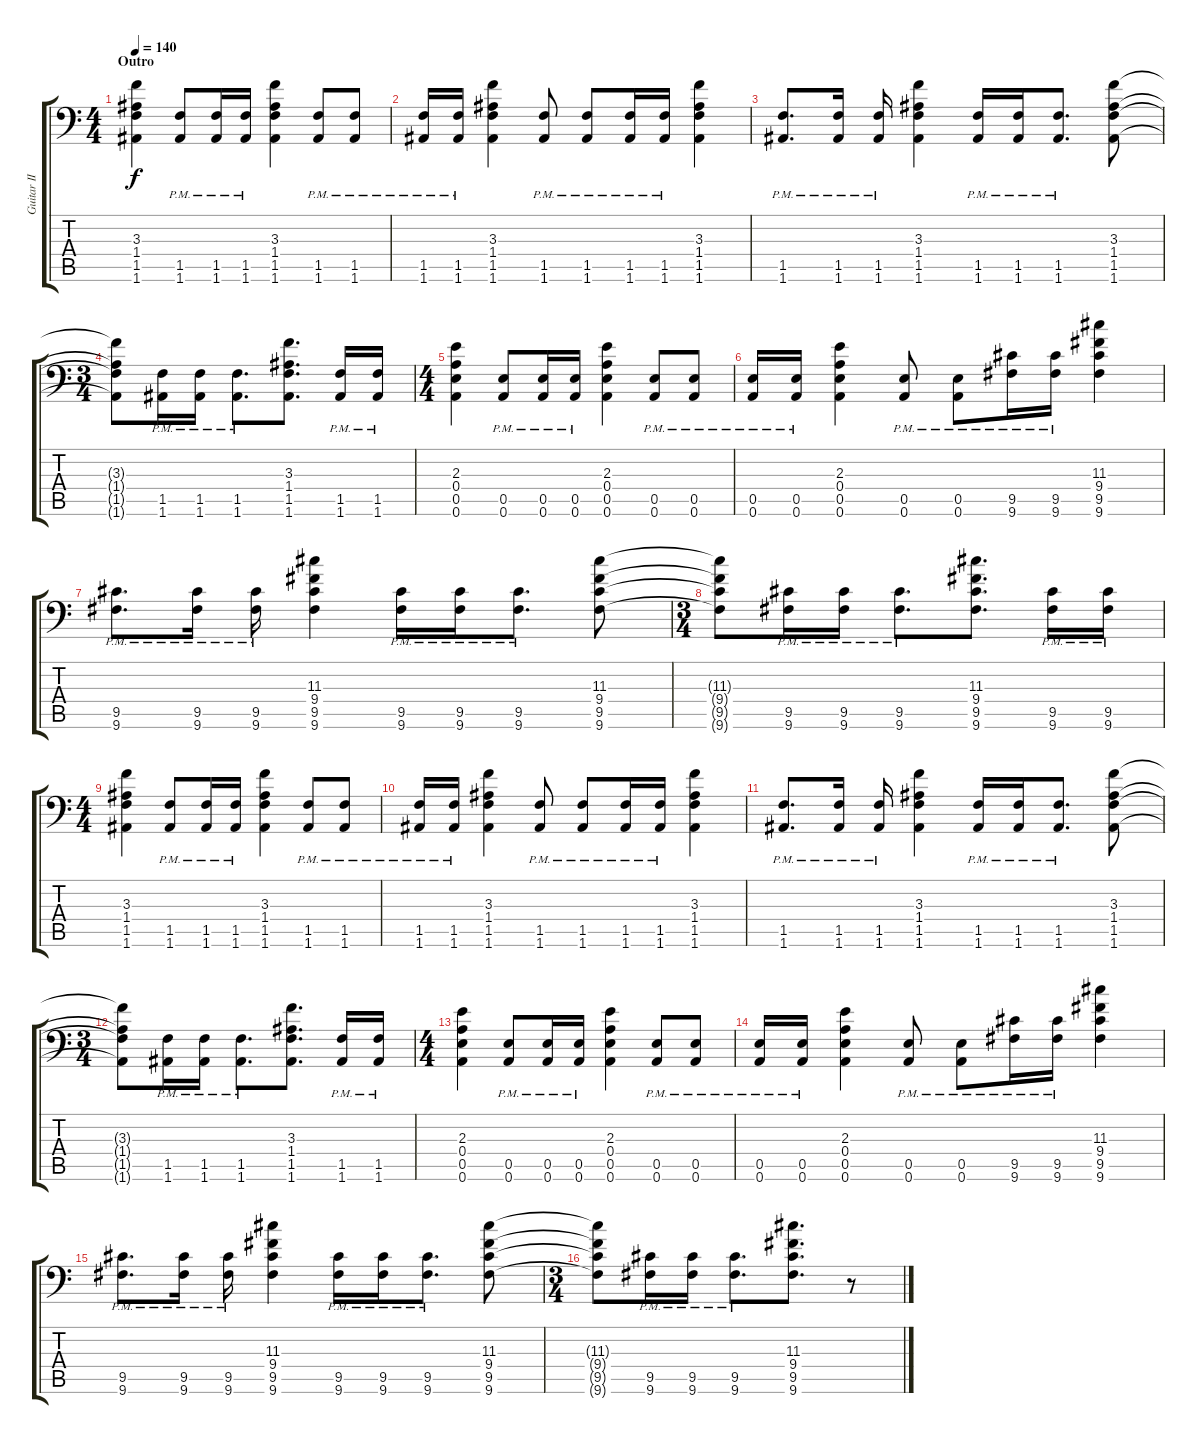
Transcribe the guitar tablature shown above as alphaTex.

\track ("Guitar II" "Guitar II") {instrument overdrivenguitar}
\staff {score tabs}
\tuning (B3 Gb3 D3 A2 E2 A1) {hide}
\ts (4 4)
\section ("" "Outro")
\tempo 140
\clef f4
\ks c
(3.3 1.4 1.5 1.6).4{dy f} (1.5{pm} 1.6{pm}).8 (1.5{pm} 1.6{pm}).16 (1.5{pm} 1.6{pm}).16 (3.3 1.4 1.5 1.6).4 (1.5{pm} 1.6{pm}).8 (1.5{pm} 1.6{pm}).8 |
(1.5{pm} 1.6{pm}).16 (1.5{pm} 1.6{pm}).16 (3.3 1.4 1.5 1.6).4 (1.5{pm} 1.6{pm}).8 (1.5{pm} 1.6{pm}).8 (1.5{pm} 1.6{pm}).16 (1.5{pm} 1.6{pm}).16 (3.3 1.4 1.5 1.6).4 |
(1.5{pm} 1.6{pm}).8{d} (1.5{pm} 1.6{pm}).16 (1.5{pm} 1.6{pm}).16 (3.3 1.4 1.5 1.6).4 (1.5{pm} 1.6{pm}).16 (1.5{pm} 1.6{pm}).16 (1.5{pm} 1.6{pm}).8{d} (3.3 1.4 1.5 1.6).8 |
\ts (3 4)
(3.3{t} 1.4{t} 1.5{t} 1.6{t}).8 (1.5{pm} 1.6{pm}).16 (1.5{pm} 1.6{pm}).16 (1.5{pm} 1.6{pm}).8{d} (3.3 1.4 1.5 1.6).8{d} (1.5{pm} 1.6{pm}).16 (1.5{pm} 1.6{pm}).16 |
\ts (4 4)
(2.3 0.4 0.5 0.6).4 (0.5{pm} 0.6{pm}).8 (0.5{pm} 0.6{pm}).16 (0.5{pm} 0.6{pm}).16 (2.3 0.4 0.5 0.6).4 (0.5{pm} 0.6{pm}).8 (0.5{pm} 0.6{pm}).8 |
(0.5{pm} 0.6{pm}).16 (0.5{pm} 0.6{pm}).16 (2.3 0.4 0.5 0.6).4 (0.5{pm} 0.6{pm}).8 (0.5{pm} 0.6{pm}).8 (9.5{pm} 9.6{pm}).16 (9.5{pm} 9.6{pm}).16 (11.3 9.4 9.5 9.6).4 |
(9.5{pm} 9.6{pm}).8{d} (9.5{pm} 9.6{pm}).16 (9.5{pm} 9.6{pm}).16 (11.3 9.4 9.5 9.6).4 (9.5{pm} 9.6{pm}).16 (9.5{pm} 9.6{pm}).16 (9.5{pm} 9.6{pm}).8{d} (11.3 9.4 9.5 9.6).8 |
\ts (3 4)
(11.3{t} 9.4{t} 9.5{t} 9.6{t}).8 (9.5{pm} 9.6{pm}).16 (9.5{pm} 9.6{pm}).16 (9.5{pm} 9.6{pm}).8{d} (11.3 9.4 9.5 9.6).8{d} (9.5{pm} 9.6{pm}).16 (9.5{pm} 9.6{pm}).16 |
\ts (4 4)
(3.3 1.4 1.5 1.6).4 (1.5{pm} 1.6{pm}).8 (1.5{pm} 1.6{pm}).16 (1.5{pm} 1.6{pm}).16 (3.3 1.4 1.5 1.6).4 (1.5{pm} 1.6{pm}).8 (1.5{pm} 1.6{pm}).8 |
(1.5{pm} 1.6{pm}).16 (1.5{pm} 1.6{pm}).16 (3.3 1.4 1.5 1.6).4 (1.5{pm} 1.6{pm}).8 (1.5{pm} 1.6{pm}).8 (1.5{pm} 1.6{pm}).16 (1.5{pm} 1.6{pm}).16 (3.3 1.4 1.5 1.6).4 |
(1.5{pm} 1.6{pm}).8{d} (1.5{pm} 1.6{pm}).16 (1.5{pm} 1.6{pm}).16 (3.3 1.4 1.5 1.6).4 (1.5{pm} 1.6{pm}).16 (1.5{pm} 1.6{pm}).16 (1.5{pm} 1.6{pm}).8{d} (3.3 1.4 1.5 1.6).8 |
\ts (3 4)
(3.3{t} 1.4{t} 1.5{t} 1.6{t}).8 (1.5{pm} 1.6{pm}).16 (1.5{pm} 1.6{pm}).16 (1.5{pm} 1.6{pm}).8{d} (3.3 1.4 1.5 1.6).8{d} (1.5{pm} 1.6{pm}).16 (1.5{pm} 1.6{pm}).16 |
\ts (4 4)
(2.3 0.4 0.5 0.6).4 (0.5{pm} 0.6{pm}).8 (0.5{pm} 0.6{pm}).16 (0.5{pm} 0.6{pm}).16 (2.3 0.4 0.5 0.6).4 (0.5{pm} 0.6{pm}).8 (0.5{pm} 0.6{pm}).8 |
(0.5{pm} 0.6{pm}).16 (0.5{pm} 0.6{pm}).16 (2.3 0.4 0.5 0.6).4 (0.5{pm} 0.6{pm}).8 (0.5{pm} 0.6{pm}).8 (9.5{pm} 9.6{pm}).16 (9.5{pm} 9.6{pm}).16 (11.3 9.4 9.5 9.6).4 |
(9.5{pm} 9.6{pm}).8{d} (9.5{pm} 9.6{pm}).16 (9.5{pm} 9.6{pm}).16 (11.3 9.4 9.5 9.6).4 (9.5{pm} 9.6{pm}).16 (9.5{pm} 9.6{pm}).16 (9.5{pm} 9.6{pm}).8{d} (11.3 9.4 9.5 9.6).8 |
\ts (3 4)
(11.3{t} 9.4{t} 9.5{t} 9.6{t}).8 (9.5{pm} 9.6{pm}).16 (9.5{pm} 9.6{pm}).16 (9.5{pm} 9.6{pm}).8{d} (11.3 9.4 9.5 9.6).8{d} r.8
